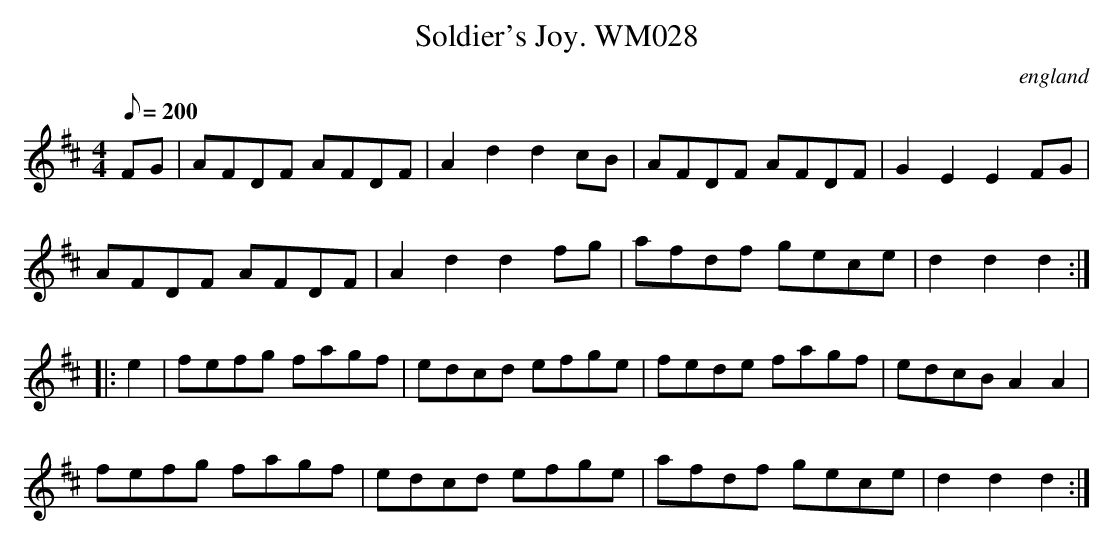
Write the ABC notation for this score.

X:1
T:Soldier's Joy. WM028
O:england
M:4/4
L:1/8
Q:200
K:D
FG|AFDF AFDF|A2d2d2cB|AFDF AFDF|G2E2E2FG|
AFDF AFDF|A2d2d2fg|afdf gece|d2d2d2:|
|:e2|fefg fagf|edcd efge|fede fagf|edcBA2A2|
fefg fagf|edcd efge|afdf gece|d2d2d2:|]
